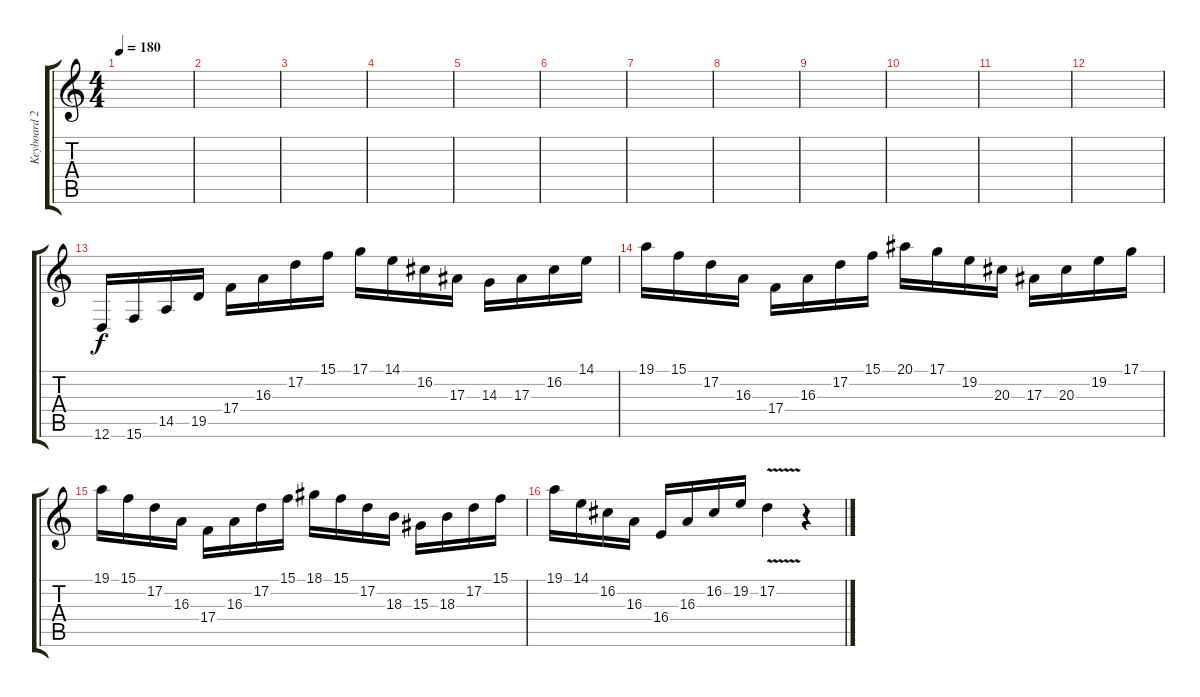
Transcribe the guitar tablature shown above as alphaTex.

\track ("Keyboard 2" "Keyboard 2") {instrument harpsichord}
\staff {score tabs}
\tuning (D4 A3 F3 C3 G2 D2) {hide}
\ts (4 4)
\tempo 180
\clef g2
\ks c
|
|
|
|
|
|
|
|
|
|
|
|
12.6.16 15.6.16 14.5.16 19.5.16 17.4.16 16.3.16 17.2.16 15.1.16 17.1.16 14.1.16 16.2.16 17.3.16 14.3.16 17.3.16 16.2.16 14.1.16 |
19.1.16 15.1.16 17.2.16 16.3.16 17.4.16 16.3.16 17.2.16 15.1.16 20.1.16 17.1.16 19.2.16 20.3.16 17.3.16 20.3.16 19.2.16 17.1.16 |
19.1.16 15.1.16 17.2.16 16.3.16 17.4.16 16.3.16 17.2.16 15.1.16 18.1.16 15.1.16 17.2.16 18.3.16 15.3.16 18.3.16 17.2.16 15.1.16 |
19.1.16 14.1.16 16.2.16 16.3.16 16.4.16 16.3.16 16.2.16 19.2.16 17.2{v}.4 r.4
